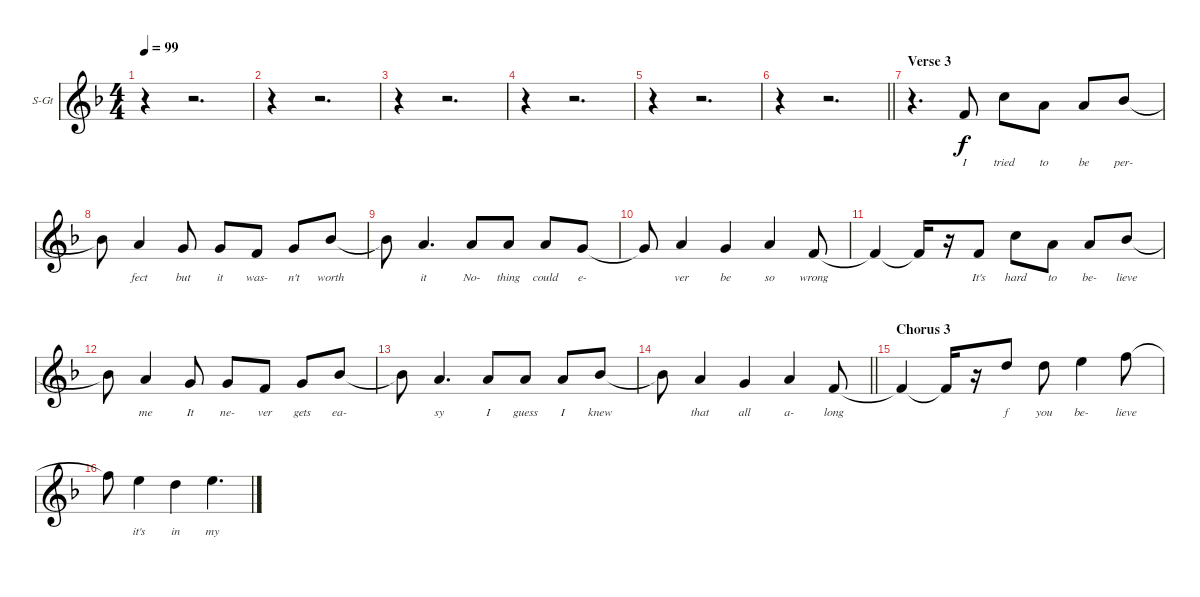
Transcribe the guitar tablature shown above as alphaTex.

\bracketExtendMode groupsimilarinstruments
\firstSystemTrackNameOrientation horizontal
\otherSystemsTrackNameOrientation horizontal
\track ("Deryck Whibley - Vocals" "S-Gt") {instrument lead8bassandlead}
\staff {score}
\tuning (E4 B3 G3 D3 A2 E2)
\displaytranspose 12
\ts (4 4)
\tempo 99
\clef g2
\ks f
r.4{dy mf} r.2{d} |
r.4 r.2{d} |
r.4 r.2{d} |
r.4 r.2{d} |
r.4 r.2{d} |
\barLineRight lightlight
r.4 r.2{d} |
\section ("" "Verse 3")
r.4{d} 3.4.8{lyrics (0 "I") lyrics (1 "") lyrics (2 "") lyrics (3 "") lyrics (4 "") dy f} 1.2.8{lyrics (0 "tried") lyrics (1 "") lyrics (2 "") lyrics (3 "") lyrics (4 "")} 2.3.8{lyrics (0 "to") lyrics (1 "") lyrics (2 "") lyrics (3 "") lyrics (4 "")} 2.3.8{lyrics (0 "be") lyrics (1 "") lyrics (2 "") lyrics (3 "") lyrics (4 "")} 3.3.8{lyrics (0 "per-") lyrics (1 "") lyrics (2 "") lyrics (3 "") lyrics (4 "")} |
3.3{t}.8 2.3.4{lyrics (0 "fect") lyrics (1 "") lyrics (2 "") lyrics (3 "") lyrics (4 "")} 0.3.8{lyrics (0 "but") lyrics (1 "") lyrics (2 "") lyrics (3 "") lyrics (4 "")} 0.3.8{lyrics (0 "it") lyrics (1 "") lyrics (2 "") lyrics (3 "") lyrics (4 "")} 3.4.8{lyrics (0 "was-") lyrics (1 "") lyrics (2 "") lyrics (3 "") lyrics (4 "")} 0.3.8{lyrics (0 "n't") lyrics (1 "") lyrics (2 "") lyrics (3 "") lyrics (4 "")} 3.3.8{lyrics (0 "worth") lyrics (1 "") lyrics (2 "") lyrics (3 "") lyrics (4 "")} |
3.3{t}.8 2.3.4{d lyrics (0 "it") lyrics (1 "") lyrics (2 "") lyrics (3 "") lyrics (4 "")} 2.3.8{lyrics (0 "No-") lyrics (1 "") lyrics (2 "") lyrics (3 "") lyrics (4 "")} 2.3.8{lyrics (0 "thing") lyrics (1 "") lyrics (2 "") lyrics (3 "") lyrics (4 "")} 2.3.8{lyrics (0 "could") lyrics (1 "") lyrics (2 "") lyrics (3 "") lyrics (4 "")} 0.3.8{lyrics (0 "e-") lyrics (1 "") lyrics (2 "") lyrics (3 "") lyrics (4 "")} |
0.3{t}.8 2.3.4{lyrics (0 "ver") lyrics (1 "") lyrics (2 "") lyrics (3 "") lyrics (4 "")} 0.3.4{lyrics (0 "be") lyrics (1 "") lyrics (2 "") lyrics (3 "") lyrics (4 "")} 2.3.4{lyrics (0 "so") lyrics (1 "") lyrics (2 "") lyrics (3 "") lyrics (4 "")} 3.4.8{lyrics (0 "wrong") lyrics (1 "") lyrics (2 "") lyrics (3 "") lyrics (4 "")} |
3.4{t}.4 3.4{t}.16 r.16 3.4.8{lyrics (0 "It's") lyrics (1 "") lyrics (2 "") lyrics (3 "") lyrics (4 "")} 1.2.8{lyrics (0 "hard") lyrics (1 "") lyrics (2 "") lyrics (3 "") lyrics (4 "")} 2.3.8{lyrics (0 "to") lyrics (1 "") lyrics (2 "") lyrics (3 "") lyrics (4 "")} 2.3.8{lyrics (0 "be-") lyrics (1 "") lyrics (2 "") lyrics (3 "") lyrics (4 "")} 3.3.8{lyrics (0 "lieve") lyrics (1 "") lyrics (2 "") lyrics (3 "") lyrics (4 "")} |
3.3{t}.8 2.3.4{lyrics (0 "me") lyrics (1 "") lyrics (2 "") lyrics (3 "") lyrics (4 "")} 0.3.8{lyrics (0 "It") lyrics (1 "") lyrics (2 "") lyrics (3 "") lyrics (4 "")} 0.3.8{lyrics (0 "ne-") lyrics (1 "") lyrics (2 "") lyrics (3 "") lyrics (4 "")} 3.4.8{lyrics (0 "ver") lyrics (1 "") lyrics (2 "") lyrics (3 "") lyrics (4 "")} 0.3.8{lyrics (0 "gets") lyrics (1 "") lyrics (2 "") lyrics (3 "") lyrics (4 "")} 3.3.8{lyrics (0 "ea-") lyrics (1 "") lyrics (2 "") lyrics (3 "") lyrics (4 "")} |
3.3{t}.8 2.3.4{d lyrics (0 "sy") lyrics (1 "") lyrics (2 "") lyrics (3 "") lyrics (4 "")} 2.3.8{lyrics (0 "I") lyrics (1 "") lyrics (2 "") lyrics (3 "") lyrics (4 "")} 2.3.8{lyrics (0 "guess") lyrics (1 "") lyrics (2 "") lyrics (3 "") lyrics (4 "")} 2.3.8{lyrics (0 "I") lyrics (1 "") lyrics (2 "") lyrics (3 "") lyrics (4 "")} 3.3.8{lyrics (0 "knew") lyrics (1 "") lyrics (2 "") lyrics (3 "") lyrics (4 "")} |
\barLineRight lightlight
3.3{t}.8 2.3.4{lyrics (0 "that") lyrics (1 "") lyrics (2 "") lyrics (3 "") lyrics (4 "")} 0.3.4{lyrics (0 "all") lyrics (1 "") lyrics (2 "") lyrics (3 "") lyrics (4 "")} 2.3.4{lyrics (0 "a-") lyrics (1 "") lyrics (2 "") lyrics (3 "") lyrics (4 "")} 3.4.8{lyrics (0 "long") lyrics (1 "") lyrics (2 "") lyrics (3 "") lyrics (4 "")} |
\section ("" "Chorus 3")
3.4{t}.4 3.4{t}.16 r.16 3.2.8{lyrics (0 "f") lyrics (1 "") lyrics (2 "") lyrics (3 "") lyrics (4 "")} 3.2.8{lyrics (0 "you") lyrics (1 "") lyrics (2 "") lyrics (3 "") lyrics (4 "")} 0.1.4{lyrics (0 "be-") lyrics (1 "") lyrics (2 "") lyrics (3 "") lyrics (4 "")} 1.1.8{lyrics (0 "lieve") lyrics (1 "") lyrics (2 "") lyrics (3 "") lyrics (4 "")} |
1.1{t}.8 0.1.4{lyrics (0 "it's") lyrics (1 "") lyrics (2 "") lyrics (3 "") lyrics (4 "")} 3.2.4{lyrics (0 "in") lyrics (1 "") lyrics (2 "") lyrics (3 "") lyrics (4 "")} 0.1.4{d lyrics (0 "my") lyrics (1 "") lyrics (2 "") lyrics (3 "") lyrics (4 "")}
